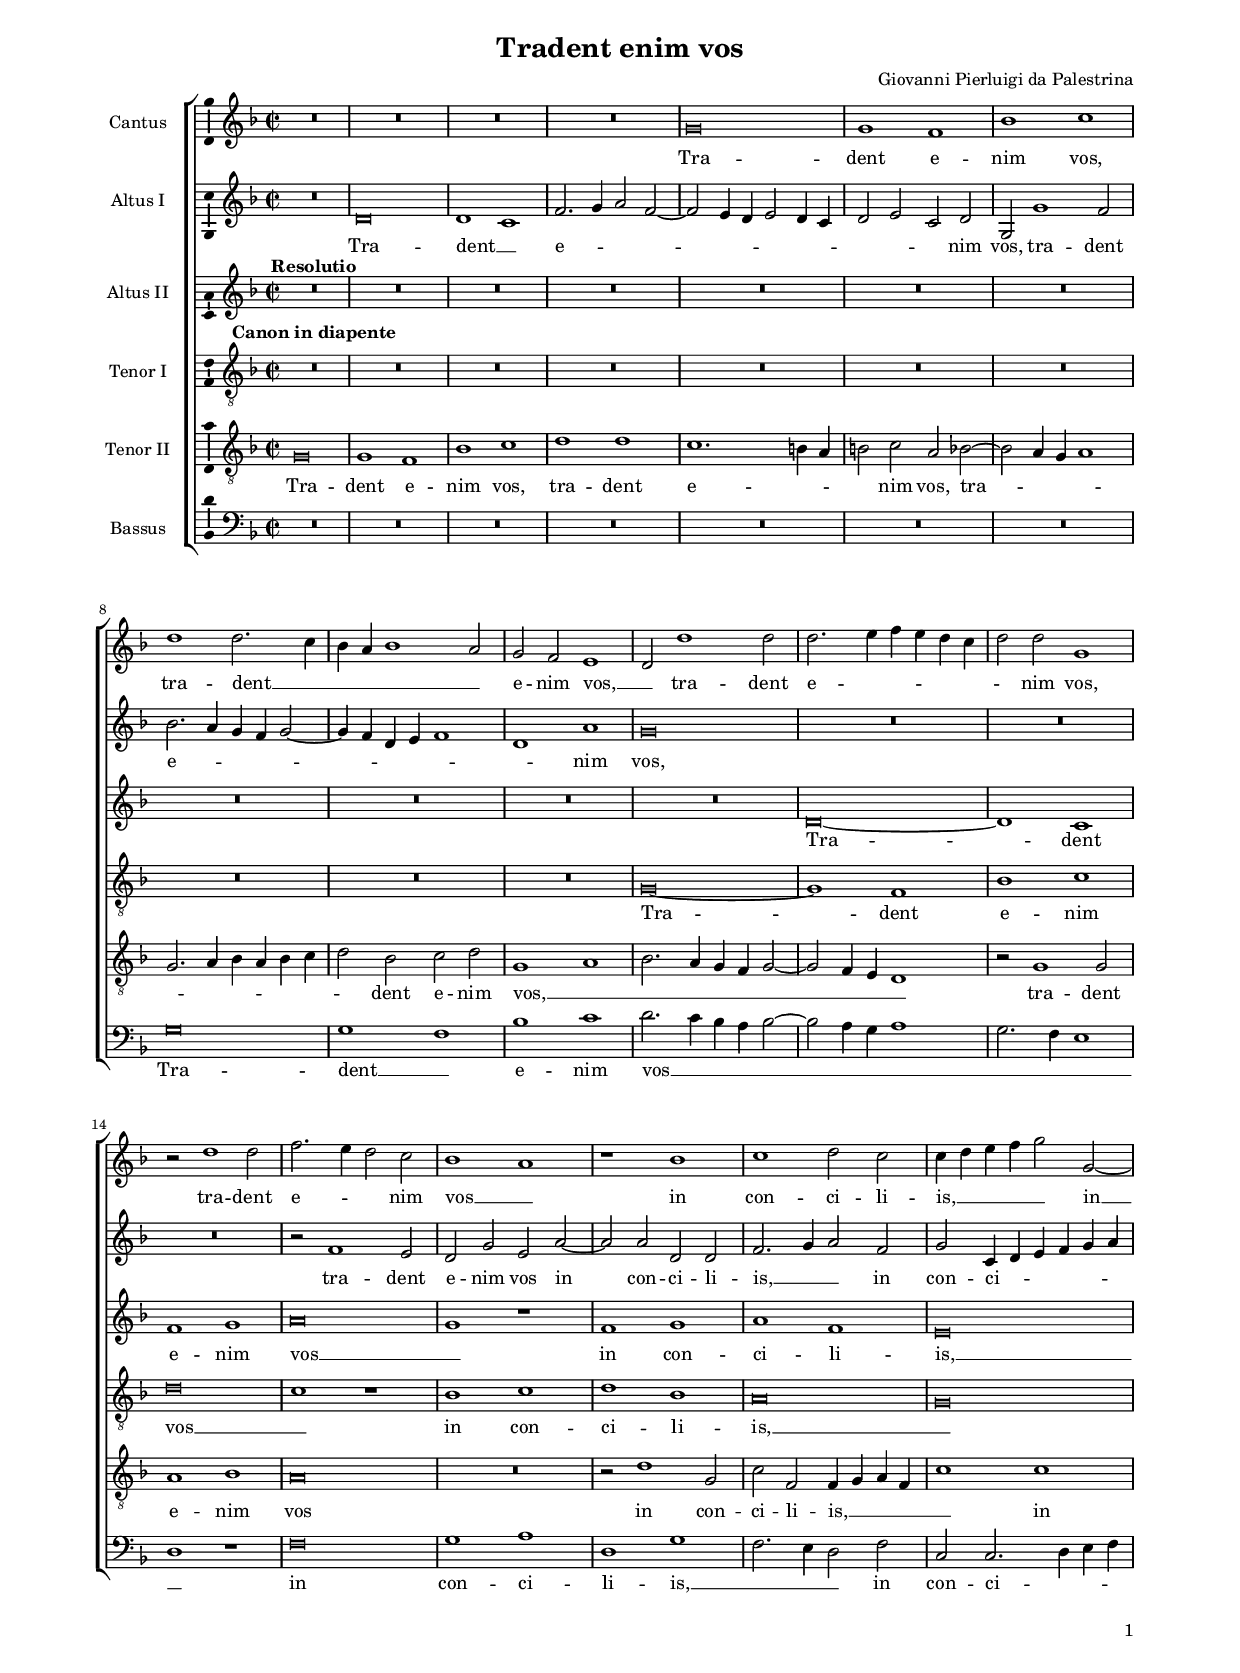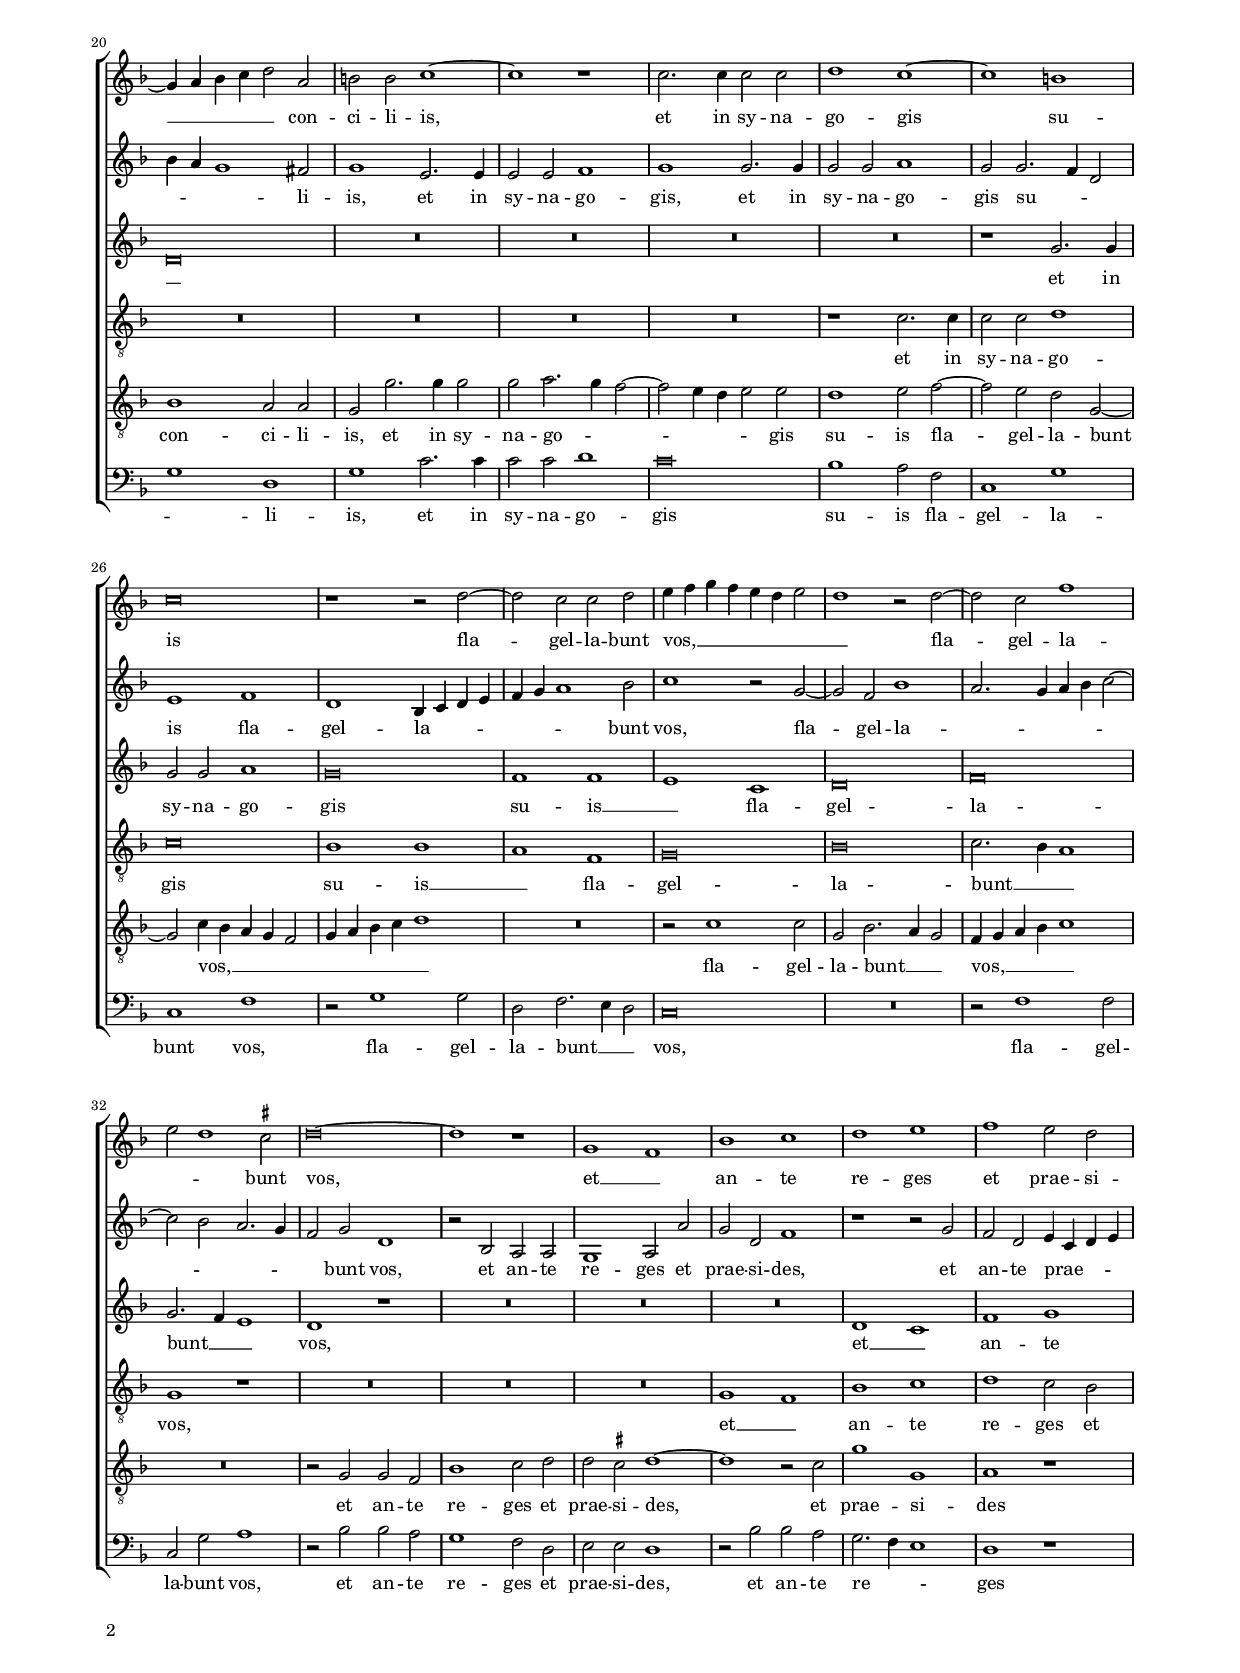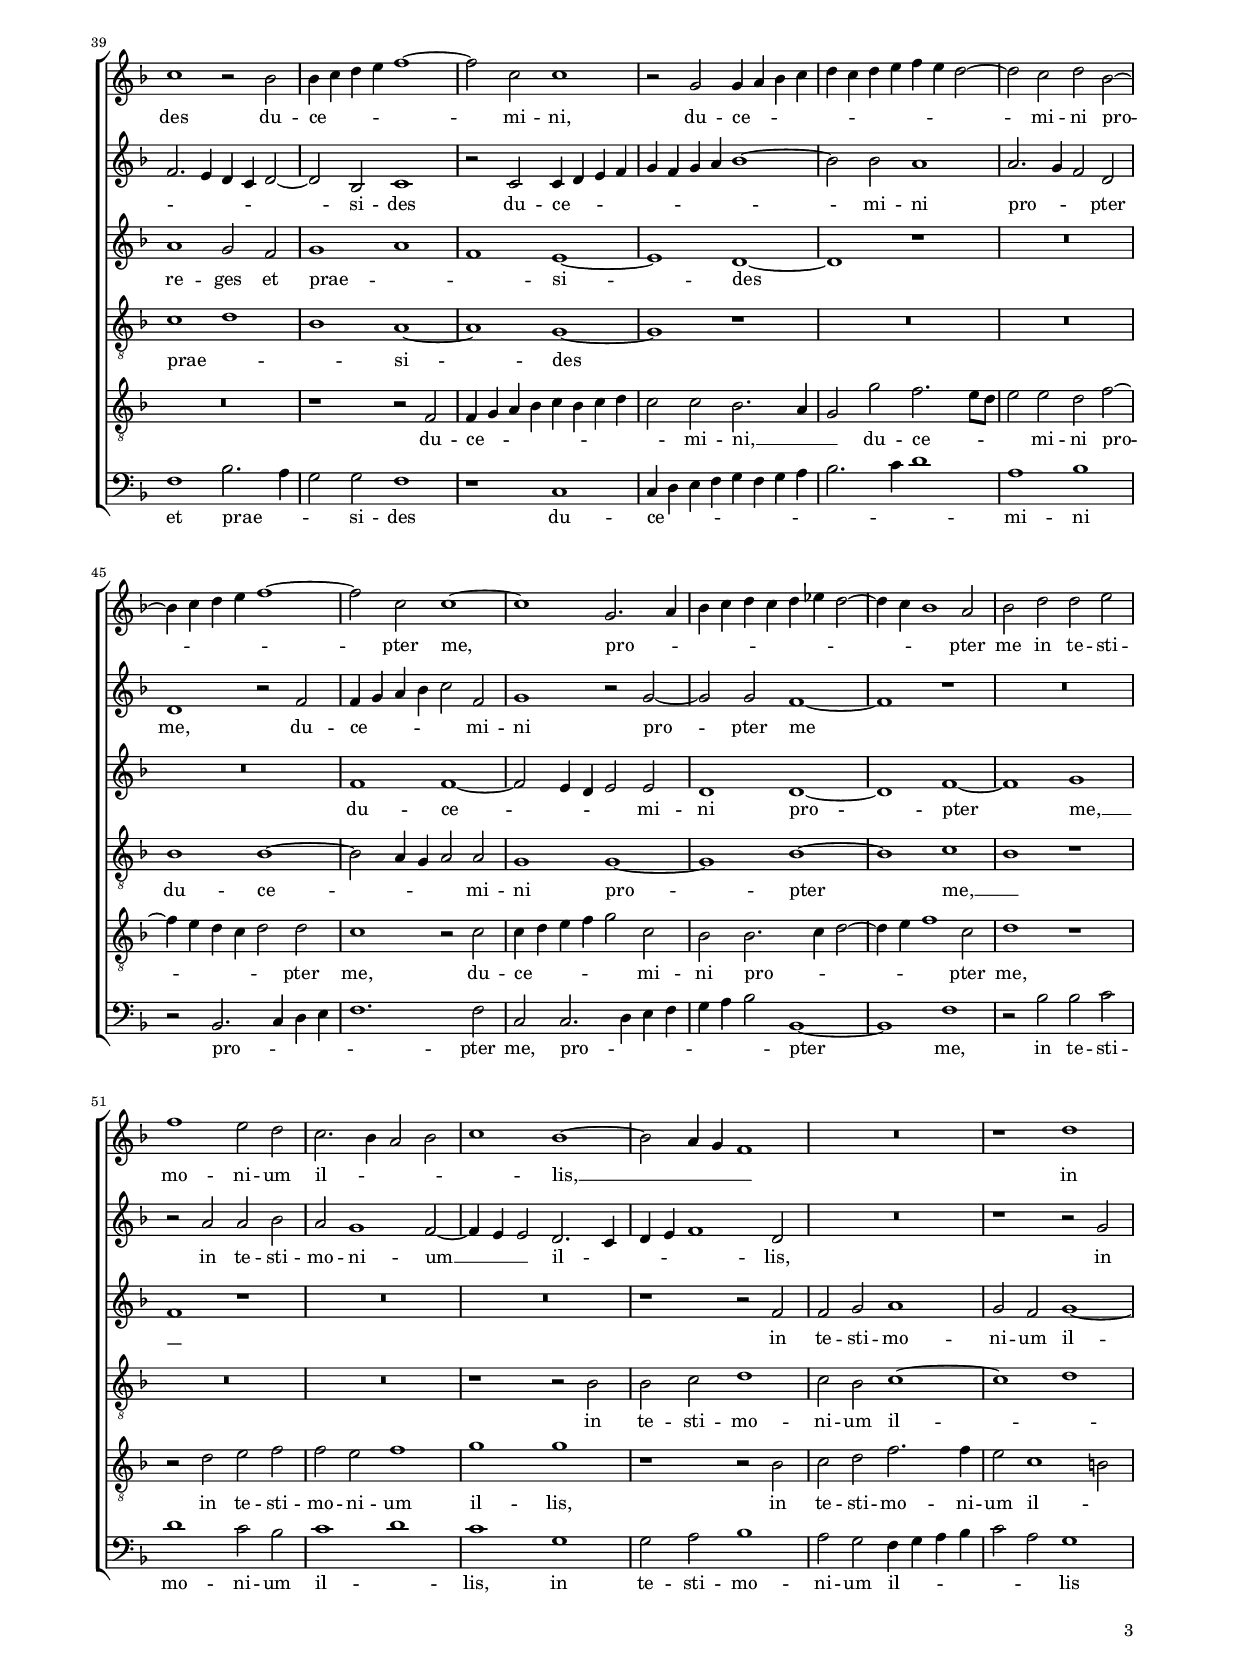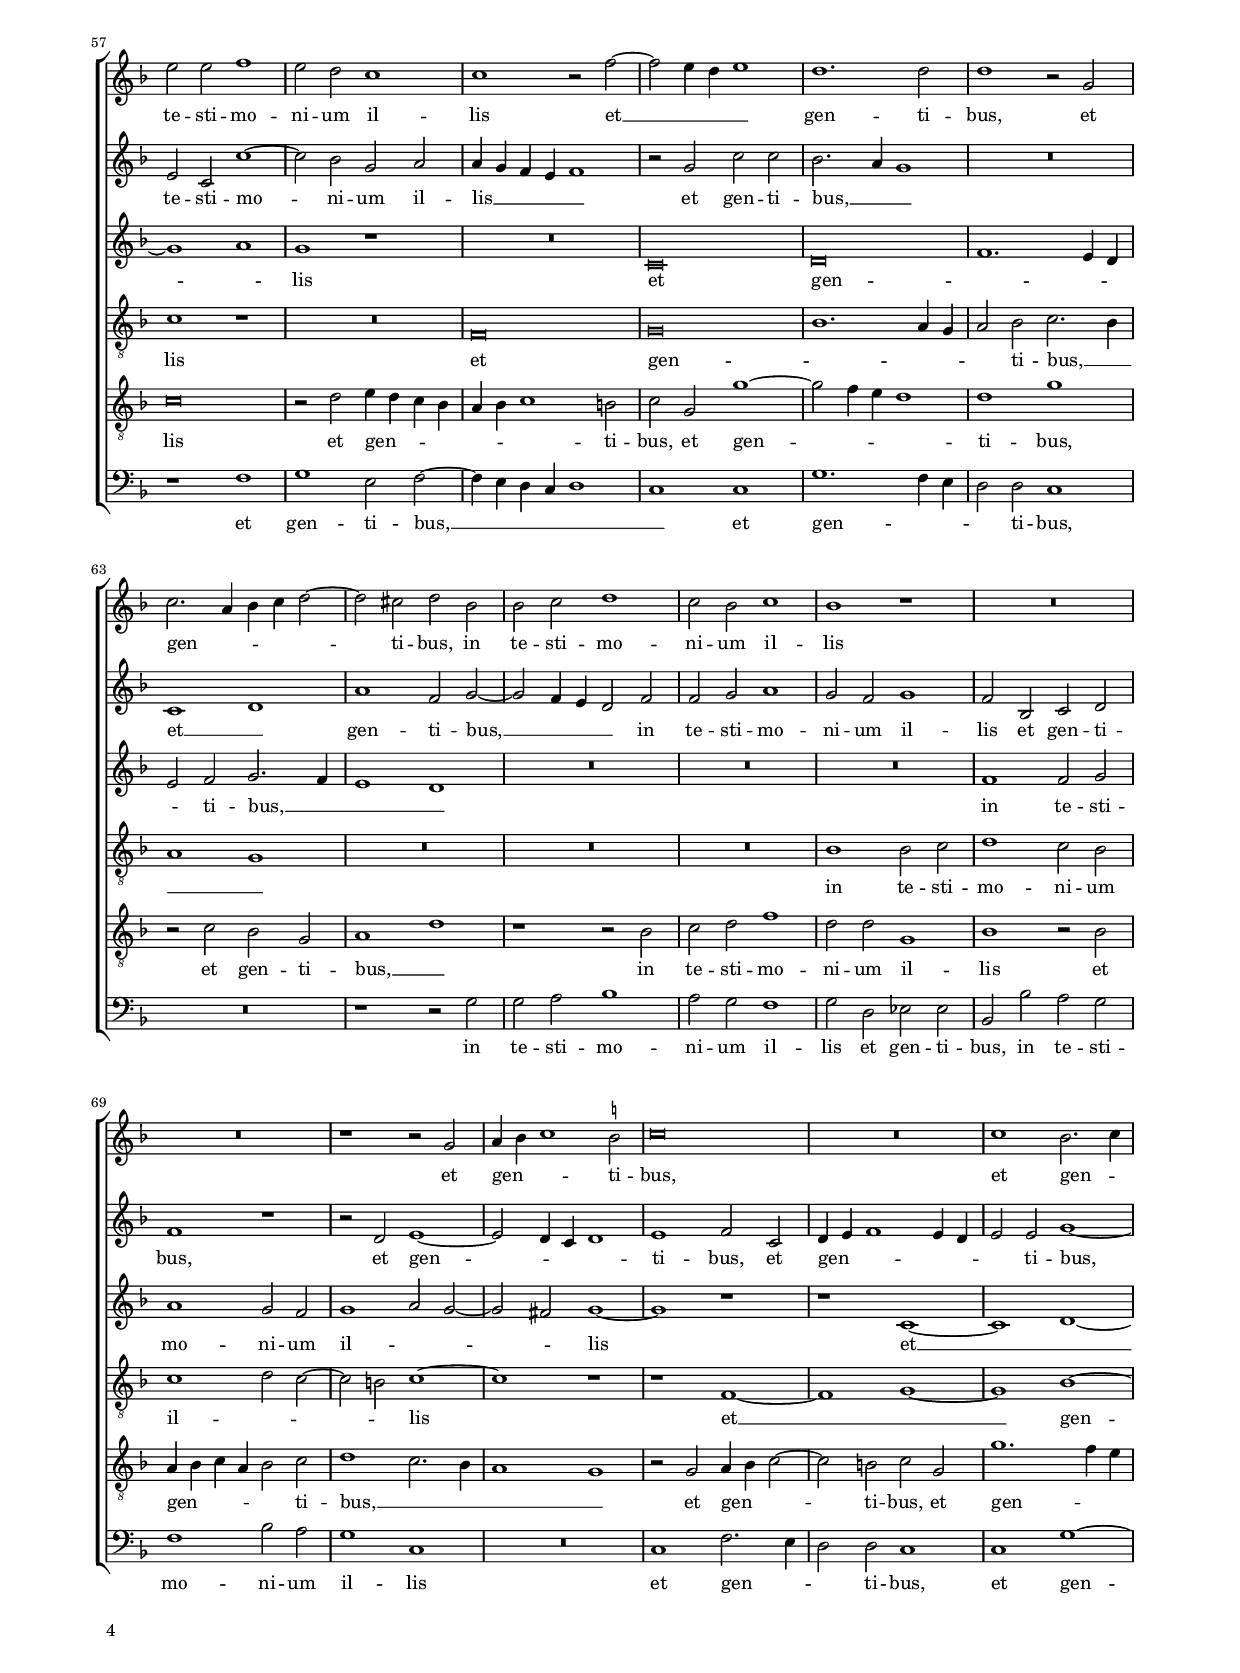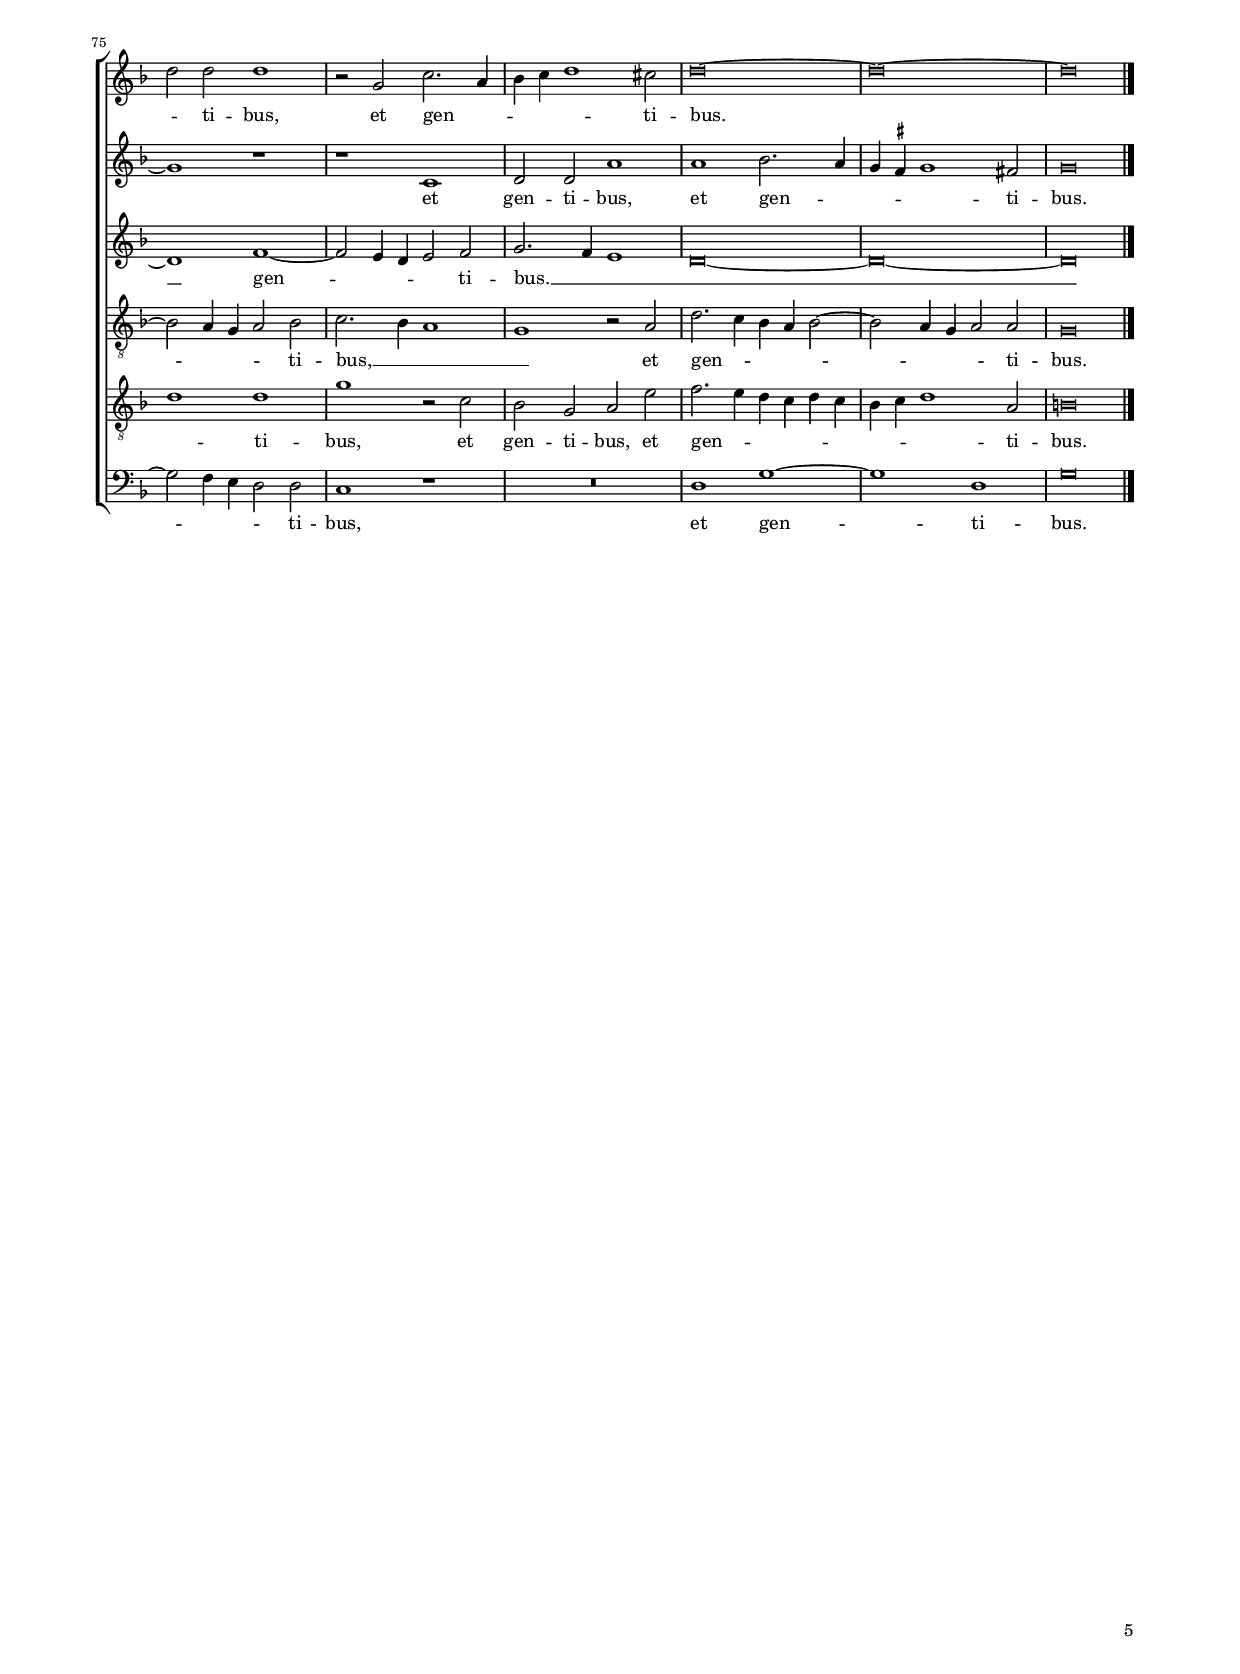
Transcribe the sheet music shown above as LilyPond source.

\header
{
  title="Tradent enim vos"
  composer="Giovanni Pierluigi da Palestrina"
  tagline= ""
}

\version "2.20.0"
\language deutsch
#(set-global-staff-size 15)
% #(set-default-paper-size "letter")
#(ly:set-option 'point-and-click #f)


\paper
	{
	top-margin = 1.5 \cm
	bottom-margin = 1 \cm
	left-margin = 1.8 \cm
	right-margin = 1.8 \cm
	ragged-bottom = ##f
	ragged-last-bottom = ##t
	print-page-number = ##f
	system-system-spacing = #'((basic-distance . 16) (minimum-distance . 14) (padding . 6) (strechability . 250))
    oddFooterMarkup=\markup   \fill-line { "" \fromproperty #'page:page-number-string }
    evenFooterMarkup=\markup  \fill-line { \fromproperty #'page:page-number-string "" }
    last-bottom-spacing = #'((basic-distance . 12) (minimum-distance . 7) (padding . 4))
%	systems-per-page = 3
    system-count = 13
%   page-count = 4
%	min-systems-per-page = 3
	}


ficta = { \once \set suggestAccidentals = ##t }
	
forget = #(define-music-function (music) (ly:music?) #{
	\accidentalStyle forget
	$music
	\accidentalStyle default
	#})


global = {
    % \set Staff.autoBeaming = ##f
	\key f \major
	\time 2/2 \set Score.measureLength = #(ly:make-moment 2/1)
    \set Score.tempoHideNote = ##t
    \tempo 2 = 90
    \skip 1*2*80  \bar "|."
	}
   
incipitcantus = \markup { \score {
	{
	\set Staff.instrumentName = \markup { \fontsize #1 "Cantus" }
	\key f \major
	\clef soprano
	s4 \bar ""
	}
	\layout  {
	raggedright = ##t
	indent = 1.6 \cm
	line-width = 2.2 \cm
	\context { \Staff \remove Time_signature_engraver }
	\override Staff.Clef.Y-extent = #'(0 . 0)
	}} \hspace #1 }
      
      
incipitaltus = \markup { \score {
	{
	\set Staff.instrumentName = \markup { \fontsize #1 "Altus I" }
	\key f \major
	\clef alto
	s4 \bar ""
	}
	\layout  {
	raggedright = ##t
	indent = 1.6 \cm
	line-width = 2.2 \cm
	\context { \Staff \remove Time_signature_engraver }
	\override Staff.Clef.Y-extent = #'(0 . 0)
	}} \hspace #1 }


incipitsextus = \markup { \score {
	{
	\set Staff.instrumentName = \markup { \fontsize #1 "Altus II" }
	\key f \major
	\clef alto
	s4 \bar ""
	}
	\layout  {
	raggedright = ##t
	indent = 1.6 \cm
	line-width = 2.2 \cm
	\context { \Staff \remove Time_signature_engraver }
	\override Staff.Clef.Y-extent = #'(0 . 0)
	}} \hspace #1 }


incipittenor = \markup { \score {
	{
	\set Staff.instrumentName = \markup { \fontsize #1 "Tenor I" }
	\key f \major
	\clef tenor
	s4 \bar ""
	}
	\layout  {
	raggedright = ##t
	indent = 1.6 \cm
	line-width = 2.2 \cm
	\context { \Staff \remove Time_signature_engraver }
	\override Staff.Clef.Y-extent = #'(0 . 0)
	}} \hspace #1 }
      
      
incipitquintus = \markup { \score {
	{
	\set Staff.instrumentName = \markup { \fontsize #1 "Tenor II" }
	\key f \major
	\clef tenor
	s4 \bar ""
	}
	\layout  {
	raggedright = ##t
	indent = 1.6 \cm
	line-width = 2.2 \cm
	\context { \Staff \remove Time_signature_engraver }
	\override Staff.Clef.Y-extent = #'(0 . 0)
	}} \hspace #1 }
      
      
incipitbassus = \markup { \score {
	{
	\set Staff.instrumentName = \markup { \fontsize #1 "Bassus" }
	\key f \major
	\clef bass
	s4 \bar ""
	}
	\layout  {
	raggedright = ##t
	indent = 1.6 \cm
	line-width = 2.2 \cm
	\context { \Staff \remove Time_signature_engraver }
	\override Staff.Clef.Y-extent = #'(0 . 0)
	}} \hspace #1 }


cantus =  \relative c''
	{
	R\breve
	R\breve
	R\breve
	R\breve
%5
	g\breve |
	g1 f
	b1 c \break \noPageBreak
	d1 d2. c4
	b4 a b1 a2
%10
	g2 f e1 |
	d2 d'1 d2
	d2. e4 f e d c
	d2 d g,1 \break \noPageBreak
	r2 d'1 d2
%15
	f2. e4 d2 c |
	b1 a
	r1 b
	c1 d2 c
	c4 d e f g2 g,~ \pageBreak
%20
	g4 a b c d2 a |
	h2 h c1~
	c1 r
	c2. c4 c2 c
	d1 c~
%25
	c1 h | \break \noPageBreak
	c\breve
	r1 r2 d~
	d2 c c d
	e4 f g f e d e2
%30
	d1 r2 d~ |
	d2 c f1 \break \noPageBreak
	e2 d1 \ficta cis2
	d\breve~
	d1 r
%35
	g,1 f |
	b1 c
	d1 e
	f1 e2 d \pageBreak
	c1 r2 b
%40
	b4 c d e f1~ |
	f2 c c1
	r2 g g4 a b c
	d4 c d e f e d2~
	d2 c d b~ \break \noPageBreak
%45
	b4 c d e f1~ |
	f2 c c1~
	c1 g2. a4
	b4 c d c d es d2~
	d4 c b1 a2
%50
	b2 d d e | \break \noPageBreak
	f1 e2 d
	c2. b4 a2 b
	c1 b~
	b2 a4 g f1
%55
	R\breve |
	r1 d' \pageBreak
	e2 e f1
	e2 d c1
	c1 r2 f~
%60
	f2 e4 d e1 |
	d1. d2
	d1 r2 g, \break \noPageBreak
	c2. a4 b c d2~
	d2 cis d b
%65
	b2 c d1 |
	c2 b c1
	b1 r
	R\breve \break \noPageBreak
	R\breve
%70
	r1 r2 g |
	a4 b c1 \ficta h2
	c\breve
	R\breve
	c1 b2. c4 \pageBreak
%75
	d2 d d1 |
	r2 g, c2. a4
	b4 c d1 cis2
	d\breve~
	d\breve~
%80
	d\breve |
	}


altus = \relative c'
	{
	R\breve
	d\breve
	d1 c
	f2. g4 a2 f~
%5
	f2 e4 d e2 d4 c |
	d2 e c d
	g,2 g'1 f2
	b2. a4 g f g2~
	g4 f d e f1
%10
	d1 a' |
	g\breve
	R\breve
	R\breve
	R\breve
%15
	r2 f1 e2 |
	d2 g e a~
	a2 a d, d
	f2. g4 a2 f
	g2 c,4 d e f g a
%20
	b4 a g1 fis2 |
	g1 e2. e4
	e2 e f1
	g1 g2. g4
	g2 g a1
%25
	g2 g2. f4 d2 |
	e1 f
	d1 b4 c d e
	f4 g a1 b2
	c1 r2 g~
%30
	g2 f b1 |
	a2. g4 a b c2~
	c2 b a2. g4
	f2 g d1
	r2 b a a
%35
	g1 a2 a' |
	g2 d f1
	r1 r2 g
	f2 d e4 c d e
	f2. e4 d c d2~
%40
	d2 b c1 |
	r2 c c4 d e f
	g4 f g a b1~
	b2 b a1
	a2. g4 f2 d
%45
	d1 r2 f |
	f4 g a b c2 f,
	g1 r2 g~
	g2 g f1~
	f1 r
%50
	R\breve |
	r2 a a b
	a2 g1 f2~
	f4 e e2 d2. c4
	d4 e f1 d2
%55
	R\breve |
	r1 r2 g
	e2 c c'1~
	c2 b g a
	a4 g f e f1
%60
	r2 g c c |
	b2. a4 g1
	R\breve
	c,1 d
	a'1 f2 g~
%65
	g2 f4 e d2 f |
	f2 g a1
	g2 f g1
	f2 b, c d
	f1 r
%70
	r2 d e1~ |
	e2 d4 c d1
	e1 f2 c
	d4 e f1 e4 d
	e2 e g1~
%75
	g1 r |
	r1 c,
	d2 d a'1
	a1 b2. a4
	g4 \ficta fis g1 fis!2
%80
	g\breve |
	}


sextus =  \relative c'
    {
    R\breve^\markup { \bold "Resolutio" }
	R\breve
	R\breve
	R\breve
%5
	R\breve |
	R\breve
	R\breve
	R\breve
	R\breve
%10
	R\breve |
	R\breve
	d\breve~
	d1 c
	f1 g
%15
	a\breve |
	g1 r
	f1 g
	a1 f
	e\breve
%20
	d\breve |
	R\breve
	R\breve
	R\breve
	R\breve
%25
	r1 g2. g4 |
	g2 g a1
	g\breve
	f1 f
	e1 c
%30
	d\breve |
	f\breve
	g2. f4 e1
	d1 r
	R\breve
%35
	R\breve |
	R\breve
	d1 c
	f1 g
	a1 g2 f
%40
	g1 a |
	f1 e~
	e1 d~
	d1 r
	R\breve
%45
	R\breve |
	f1 f~
	f2 e4 d e2 e
	d1 d~
	d1 f~
%50
	f1 g |
	f1 r
	R\breve
	R\breve
	r1 r2 f
%55
	f2 g a1 |
	g2 f g1~
	g1 a
	g1 r
	R\breve
%60
	c,\breve |
	d\breve
	f1. e4 d
	e2 f g2. f4
	e1 d
%65
	R\breve |
	R\breve
	R\breve
	f1 f2 g
	a1 g2 f
%70
	g1 a2 g~ |
	g2 fis g1~
	g1 r
	r1 c,~
	c1 d~
%75
	d1 f~ |
	f2 e4 d e2 f
	g2. f4 e1
	d\breve~
	d\breve~
%80
	d\breve |
	}


tenor =  \relative c'
	{
    R\breve^\markup { \bold "Canon in diapente" }
	R\breve
	R\breve
	R\breve
%5
	R\breve |
	R\breve
	R\breve
	R\breve
	R\breve
%10
	R\breve |
	g\breve~
	g1 f
	b1 c
	d\breve
%15
	c1 r |
	b1 c
	d1 b
	a\breve
	g\breve
%20
	R\breve |
	R\breve
	R\breve
	R\breve
	r1 c2. c4
%25
	c2 c d1 |
	c\breve
	b1 b
	a1 f
	g\breve
%30
	b\breve |
	c2. b4 a1
	g1 r
	R\breve
	R\breve
%35
	R\breve|
	g1 f
	b1 c
	d1 c2 b
	c1 d
%40
	b1 a~ |
	a1 g~
	g1 r
	R\breve
	R\breve
%45
	b1 b~ |
	b2 a4 g a2 a
	g1 g~
	g1 b~
	b1 c
%50
	b1 r |
	R\breve
	R\breve
	r1 r2 b
	b2 c d1
%55
	c2 b c1~ |
	c1 d
	c1 r
	R\breve
	f,\breve
%60
	g\breve |
	b1. a4 g
	a2 b c2. b4
	a1 g
	R\breve
%65
	R\breve |
	R\breve
	b1 b2 c
	d1 c2 b
	c1 d2 c~
%70
	c2 h c1~ |
	c1 r
	r1 f,~
	f1 g~
	g1 b~
%75
	b2 a4 g a2 b |
	c2. b4 a1
	g1 r2 a
	d2. c4 b a b2~
	b2 a4 g a2 a
%80
	g\breve |
	}


quintus  =  \relative c'
	{
	g\breve
	g1 f
	b1 c
	d1 d
%5
	c1. h4 a |
	h2 c a b~
	b2 a4 g a1
	g2. a4 b a b c
	d2 b c d
%10
	g,1 a |
	b2. a4 g4 f g2~
	g2 f4 e d1
	r2 g1 g2
	a1 b
%15
	a\breve |
	R\breve
	r2 d1 g,2
	c2 f, f4 g a f
	c'1 c
%20
	b1 a2 a |
	g2 g'2. g4 g2
	g2 a2. g4 f2~
	f2 e4 d e2 e
	d1 e2 f~
%25
	f2 e d g,~ |
	g2 c4 b a g f2
	g4 a b c d1
	R\breve
	r2 c1 c2
%30
	g2 b2. a4 g2 |
	f4 g a b c1
	R\breve
	r2 g g f
	b1 c2 d
%35
	d2 \ficta cis d1~ |
	d1 r2 c
	g'1 g,
	a1 r
	R\breve
%40
	r1 r2 f |
	f4 g a b c b c d
	c2 c b2. a4
	g2 g' f2. e8 d
	e2 e d f~
%45
	f4 e d c d2 d |
	c1 r2 c
	c4 d e f g2 c,
	b2 b2. c4 d2~
	d4 e f1 c2
%50
	d1 r |
	r2 d e f
	f2 e f1
	g1 g
	r1 r2 b,
%55
	c2 d f2. f4 |
	e2 c1 h2
	c\breve
	r2 d e4 d c b
	a4 b c1 h2
%60
	c2 g g'1~ |
	g2 f4 e d1
	d1 g
	r2 c, b g
	a1 d
%65
	r1 r2 b |
	c2 d f1
	d2 d g,1
	b1 r2 b
	a4 b c a b2 c
%70
	d1 c2. b4 |
	a1 g
	r2 g a4 b c2~
	c2 h c g
	g'1. f4 e
%75
	d1 d |
	g1 r2 c,
	b2 g a e'
	f2. e4 d c d c
	b4 c d1 a2
%80
	h\breve |
	}


bassus  =  \relative c
	{
	R\breve
	R\breve
	R\breve
	R\breve
%5
	R\breve |
	R\breve
	R\breve
	g'\breve
	g1 f
%10
	b1 c |
	d2. c4 b a b2~
	b2 a4 g a1
	g2. f4 e1
	d1 r
%15
	f\breve |
	g1 a
	d,1 g
	f2. e4 d2 f
	c2 c2. d4 e f
%20
	g1 d |
	g1 c2. c4
	c2 c d1
	c\breve
	b1 a2 f
%25
	c1 g' |
	c,1 f
	r2 g1 g2
	d2 f2. e4 d2
	c\breve
%30
	R\breve |
	r2 f1 f2
	c2 g' a1
	r2 b b a
	g1 f2 d |
%35
    e2 e d1
	r2 b' b a
	g2. f4 e1
	d1 r
	f1 b2. a4 |
%40
    g2 g f1
	r1 c
	c4 d e f g f g a
	b2. c4 d1
	a1 b |
%45
    r2 b,2. c4 d e
	f1. f2
	c2 c2. d4 e f
	g4 a b2 b,1~
	b1 f' |
%50
    r2 b b c
	d1 c2 b
	c1 d
	c1 g
	g2 a b1 |
%55
    a2 g f4 g a b
	c2 a g1
	r1 f
	g1 e2 f~
	f4 e d c d1 |
%60
    c1 c
	g'1. f4 e
	d2 d c1
	R\breve
	r1 r2 g' |
%65
    g2 a b1
	a2 g f1
	g2 d es es
	b2 b' a g
	f1 b2 a |
%70
    g1 c,
	R\breve
	c1 f2. e4
	d2 d c1
	c1 g'~ |
%75
    g2 f4 e d2 d
	c1 r
	R\breve
	d1 g~
	g1 d |
%80
    g\breve |
	}


lyricscantus = \lyricmode {
	Tra -- dent e -- nim vos,
    tra -- dent __ _ _ _ _ _ e -- nim vos, __ _
    tra -- dent e -- _ _ _ _ _ _ nim vos,
    tra -- dent e -- _ _ nim vos __ _
    in con -- ci -- li -- is, __ _ _ _ _ 
    in __ _ _ _ _ con -- ci -- li -- is,
    et in sy -- na -- go -- gis su -- is
    fla -- gel -- la -- bunt vos, __ _ _ _ _ _ _ _
    fla -- gel -- la -- _ _ bunt vos,
    et __ _ an -- te re -- ges et prae -- si -- des
    du -- ce -- _ _ _ _ mi -- ni,
    du -- ce -- _ _ _ _ _ _ _ _ _ _ mi -- ni pro -- _ _ _ _ pter me,
    pro -- _ _ _ _ _ _ _ _ _ _ pter me
    in te -- sti -- mo -- ni -- um il -- _ _ _ _ lis, __ _ _ _
    in te -- sti -- mo -- ni -- um il -- lis
    et __ _ _ _ gen -- ti -- bus,
    et gen -- _ _ _ _ ti -- bus,
    in te -- sti -- mo -- ni -- um il -- lis
    et gen -- _ _ ti -- bus,
    et gen -- _ _ ti -- bus,
    et gen -- _ _ _ _ ti -- bus.
	}


lyricsaltus = \lyricmode {
	Tra -- dent __ _ e -- _ _ _ _ _ _ _ _ _ _ _ nim vos,
    tra -- dent e -- _ _ _ _ _ _ _ _ _ nim vos,
    tra -- dent e -- nim vos
    in con -- ci -- li -- is, __ _ _
    in con -- ci -- _ _ _ _ _ _ _ _ li -- is,
    et in sy -- na -- go -- gis,
    et in sy -- na -- go -- gis su -- _ _ is
    fla -- gel -- la -- _ _ _ _ _ _ bunt vos,
    fla -- gel -- la -- _ _ _ _ _ _ _ _ _ bunt vos,
    et an -- te re -- ges et prae -- si -- des,
    et an -- te prae -- _ _ _ _ _ _ _ _ si -- des
    du -- ce -- _ _ _ _ _ _ _ _ mi -- ni pro -- _ _ pter me,
    du -- ce -- _ _ _ _ mi -- ni pro -- pter me
    in te -- sti -- mo -- ni -- um __ _ _ il -- _ _ _ _ lis,
    in te -- sti -- mo -- ni -- um il -- lis __ _ _ _ _ 
    et gen -- ti -- bus, __ _ _
    et __ _ gen -- ti -- bus, __ _ _ _
    in te -- sti -- mo -- ni -- um il -- lis
    et gen -- ti -- bus,
    et gen -- _ _ _ ti -- bus,
    et gen -- _ _ _ _ _ ti -- bus,
    et gen -- ti -- bus,
    et gen -- _ _ _ _ ti -- bus.
	}


lyricssextus = \lyricmode {
	Tra -- dent e -- nim vos __ _
    in con -- ci -- li -- is, __ _
    et in sy -- na -- go -- gis su -- is __ _
    fla -- gel -- la -- bunt __ _ _ vos,
    et __ _ an -- te re -- ges et prae -- _ _ si -- des
    du -- ce -- _ _ _ mi -- ni pro -- pter me, __ _
    in te -- sti -- mo -- ni -- um il -- _ lis
    et gen -- _ _ _ _ ti -- bus, __ _ _ _
    in te -- sti -- mo -- ni -- um il -- _ _ _ lis
    et __ _ gen -- _ _ _ ti -- bus. __ _ _ _
	
	}

lyricstenor = \lyricmode {
	Tra -- dent e -- nim vos __ _
    in con -- ci -- li -- is, __ _
    et in sy -- na -- go -- gis su -- is __ _
    fla -- gel -- la -- bunt __ _ _ vos,
    et __ _ an -- te re -- ges et prae -- _ _ si -- des
    du -- ce -- _ _ _ mi -- ni pro -- pter me, __ _
    in te -- sti -- mo -- ni -- um il -- _ lis
    et gen -- _ _ _ _ ti -- bus, __ _ _ _
    in te -- sti -- mo -- ni -- um il -- _ _ _ lis
    et __ _ gen -- _ _ _ ti -- bus, __ _ _ _
    et gen -- _ _ _ _ _ _ _ ti -- bus.
	}


lyricsquintus = \lyricmode {
	Tra -- dent e -- nim vos,
    tra -- dent e -- _ _ _ nim vos,
    tra -- _ _ _ _ _ _ _ _ _ _ dent e -- nim vos, __ _ _ _ _ _ _ _ _ _
    tra -- dent e -- nim vos
    in con -- ci -- li -- is, __ _ _ _ _
    in con -- ci -- li -- is,
    et in sy -- na -- go -- _ _ _ _ _ gis su -- is
    fla -- gel -- la -- bunt vos, __ _ _ _ _ _ _ _ _ _
    fla -- gel -- la -- bunt __ _ _ vos, __ _ _ _ _
    et an -- te re -- ges et prae -- si -- des,
    et prae -- si -- des
    du -- ce -- _ _ _ _ _ _ _ _ mi -- ni, __ _ _
    du -- ce -- _ _ _ mi -- ni pro -- _ _ _ _ pter me,
    du -- ce -- _ _ _ _ mi -- ni pro -- _ _ _ _ pter me,
    in te -- sti -- mo -- ni -- um il -- lis,
    in te -- sti -- mo -- ni -- um il -- _ lis
    et gen -- _ _ _ _ _ _ ti -- bus,
    et gen -- _ _ _ ti -- bus,
    et gen -- ti -- bus, __ _
    in te -- sti -- mo -- ni -- um il -- lis
    et gen -- _ _ _ _ ti -- bus, __ _ _ _ _
    et gen -- _ _ ti -- bus,
    et gen -- _ _ _ ti -- bus,
    et gen -- ti -- bus,
    et gen -- _ _ _ _ _ _ _ _ ti -- bus.
	}


lyricsbassus = \lyricmode {
	Tra -- dent __ _ e -- nim vos __ _ _ _ _ _ _ _ _ _ _ _ 
    in con -- ci -- li -- is, __ _ _ _ 
    in con -- ci -- _ _ _ _ li -- is,
    et in sy -- na -- go -- gis su -- is
    fla -- gel -- la -- bunt vos,
    fla -- gel -- la -- bunt __ _ _ vos,
    fla -- gel -- la -- bunt vos,
    et an -- te re -- ges et prae -- si -- des,
    et an -- te re -- _ _ ges et prae -- _ _ si -- des
    du -- ce -- _ _ _ _ _ _ _ _ _ _ mi -- ni pro -- _ _ _ _ pter me,
    pro -- _ _ _ _ _ _ pter me,
    in te -- sti -- mo -- ni -- um il -- _ lis,
    in te -- sti -- mo -- ni -- um il -- _ _ _ _ _ lis
    et gen -- ti -- bus, __ _ _ _ _ _
    et gen -- _ _ _ ti -- bus,
    in te -- sti -- mo -- ni -- um il -- lis
    et gen -- ti -- bus,
    in te -- sti -- mo -- ni -- um il -- lis
    et gen -- _ _ ti -- bus,
    et gen -- _ _ _ ti -- bus,
    et gen -- ti -- bus.
	}


\score
{  
	% \transpose {
	\new ChoirStaff \with { \override StaffGrouper.staff-staff-spacing.basic-distance = #12 }
	<<

	\new Staff << \global
	\new Voice="v1" {
        \set Staff.instrumentName="Cantus" %\incipitcantus
		\set Staff.midiInstrument = "reed organ"
		\clef violin
		\cantus }
	\new Lyrics \lyricsto "v1" {\lyricscantus }
	>>


	\new Staff << \global
	\new Voice="v2" {
        \set Staff.instrumentName="Altus I" %\incipitaltus
		\set Staff.midiInstrument = "reed organ"
        \clef violin % "G_8"
		\altus}
	\new Lyrics \lyricsto "v2" {\lyricsaltus }
	>>
        

	\new Staff << \global
	\new Voice="v6" {
        \set Staff.instrumentName="Altus II" %\incipitsextus
		\set Staff.midiInstrument = "reed organ"
        \clef violin % "G_8"
		\sextus}
	\new Lyrics \lyricsto "v6" {\lyricssextus }
	>>


	\new Staff << \global
	\new Voice="v3" {
        \set Staff.instrumentName="Tenor I" %\incipittenor
		\set Staff.midiInstrument = "reed organ"
		\clef "G_8"
		\tenor }
	\new Lyrics \lyricsto "v3" {\lyricstenor }
	>>


	\new Staff << \global
	\new Voice="v5" {
        \set Staff.instrumentName="Tenor II" %\incipitquintus
		\set Staff.midiInstrument = "reed organ"
		\clef "G_8"
		\quintus}
	\new Lyrics \lyricsto "v5" {\lyricsquintus }
	>>


	\new Staff << \global
	\new Voice="v4" {
        \set Staff.instrumentName="Bassus" %\incipitbassus
		\set Staff.midiInstrument = "reed organ"
		\clef bass 
		\bassus }
	\new Lyrics \lyricsto "v4" {\lyricsbassus}
	>>

	>>
	% } % transpose

	\layout
	{
	indent = 1.5 \cm
%	\context { \Lyrics \override VerticalAxisGroup.nonstaff-relatedstaff-spacing.padding = #2 }
%	\context { \Lyrics \override LyricText.font-size = #1 }
	\context { \Staff \override TimeSignature.break-visibility = #end-of-line-invisible }
    \context { \Staff \consists "Ambitus_engraver" }
%	\context { \Voice \override Slur.transparent = ##t }
	\context { \Score \override BarNumber.padding = #2 }
	\context { \Voice \override NoteHead.style = #'baroque }
	}

\midi
	{
	}

}


% EOF
